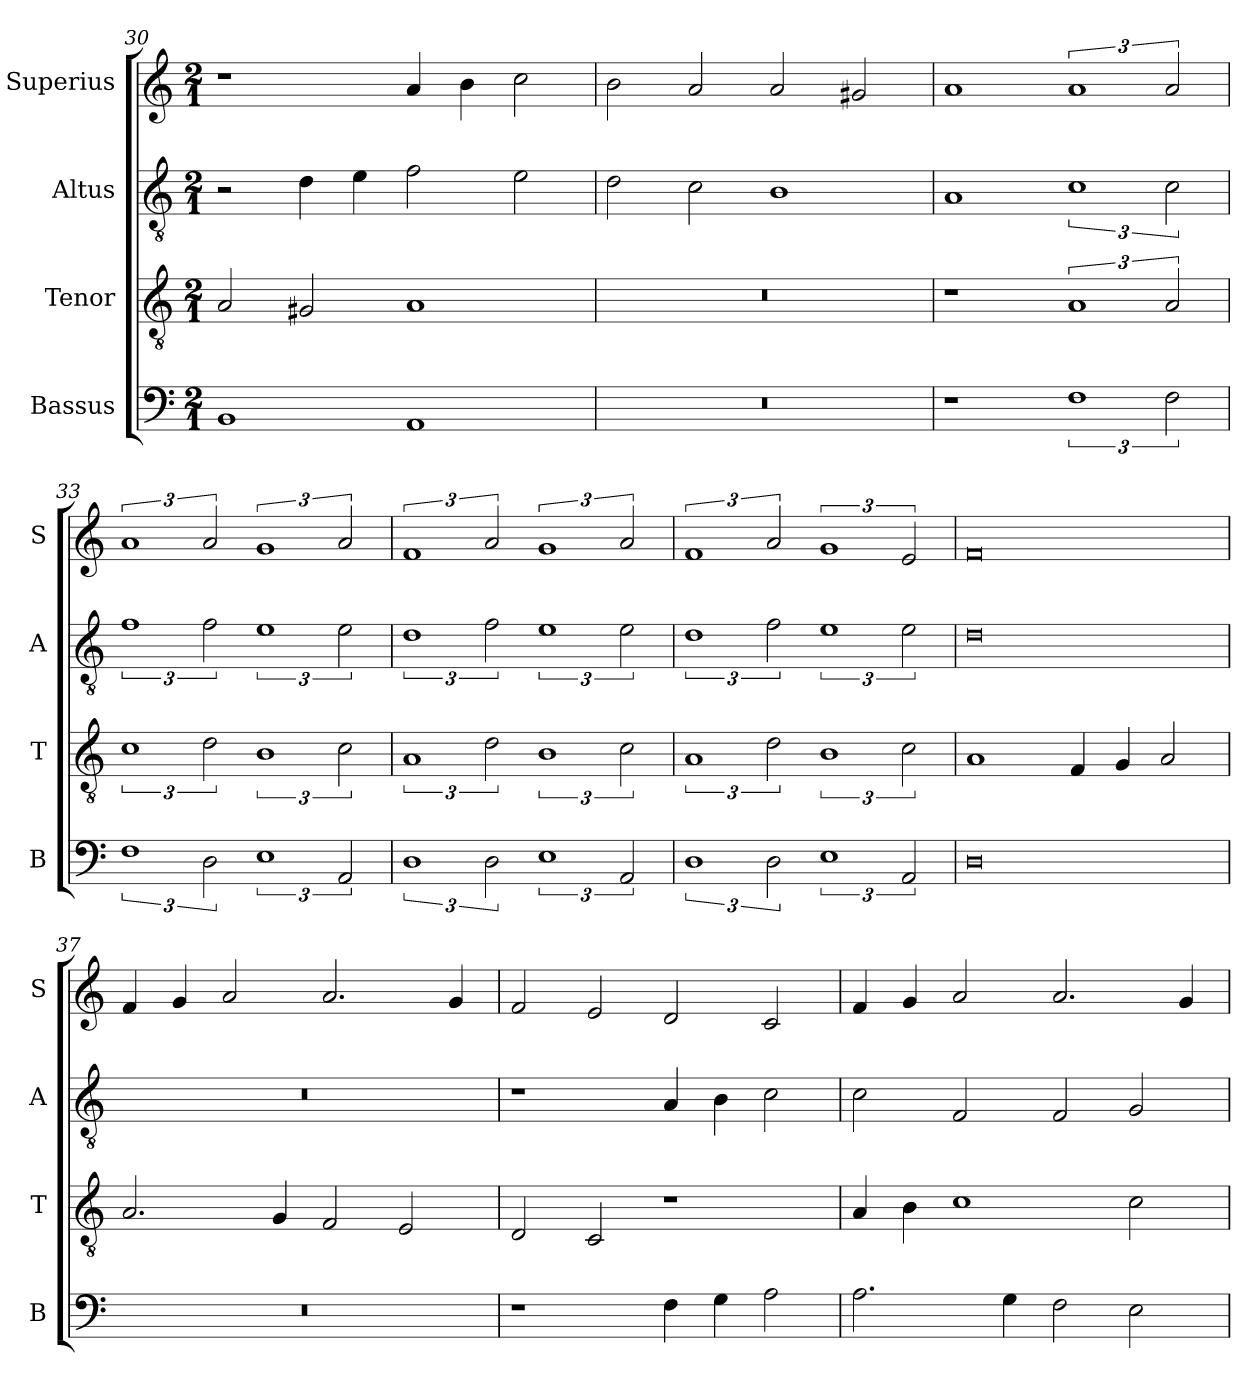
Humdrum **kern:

**kern	**kern	**kern	**kern
*part4	*part3	*part2	*part1
*staff4	*staff3	*staff2	*staff1
*I"Bassus	*I"Tenor	*I"Altus	*I"Superius
*I'B	*I'T	*I'A	*I'S
*clefF4	*clefGv2	*clefGv2	*clefG2
*k[]	*k[]	*k[]	*k[]
*C:	*C:	*C:	*C:
*M2/1	*M2/1	*M2/1	*M2/1
=30	=30	=30	=30
1BB	2A	2r	1r
.	2G#X	4d	.
.	.	4e	.
1AA	1A	2f	4a
.	.	.	4b
.	.	2e	2cc
=31	=31	=31	=31
0r	0r	2d	2b
.	.	2c	2a
.	.	1B	2a
.	.	.	2g#X
=32	=32	=32	=32
1r	1r	1A	1a
3%2F	3%2A	3%2c	3%2a
3F	3A	3c	3a
=33	=33	=33	=33
3%2F	3%2c	3%2f	3%2a
3D	3d	3f	3a
3%2E	3%2B	3%2e	3%2g
3AA	3c	3e	3a
=34	=34	=34	=34
3%2D	3%2A	3%2d	3%2f
3D	3d	3f	3a
3%2E	3%2B	3%2e	3%2g
3AA	3c	3e	3a
=35	=35	=35	=35
3%2D	3%2A	3%2d	3%2f
3D	3d	3f	3a
3%2E	3%2B	3%2e	3%2g
3AA	3c	3e	3e
=36	=36	=36	=36
0D	1A	0d	0f
.	4F	.	.
.	4G	.	.
.	2A	.	.
=37	=37	=37	=37
0r	2.A	0r	4f
.	.	.	4g
.	.	.	2a
.	4G	.	.
.	2F	.	2.a
.	2E	.	.
.	.	.	4g
=38	=38	=38	=38
1r	2D	1r	2f
.	2C	.	2e
4F	1r	4A	2d
4G	.	4B	.
2A	.	2c	2c
=39	=39	=39	=39
2.A	4A	2c	4f
.	4B	.	4g
.	1c	2F	2a
4G	.	.	.
2F	.	2F	2.a
2E	2c	2G	.
.	.	.	4g
=	=	=	=
*-	*-	*-	*-
